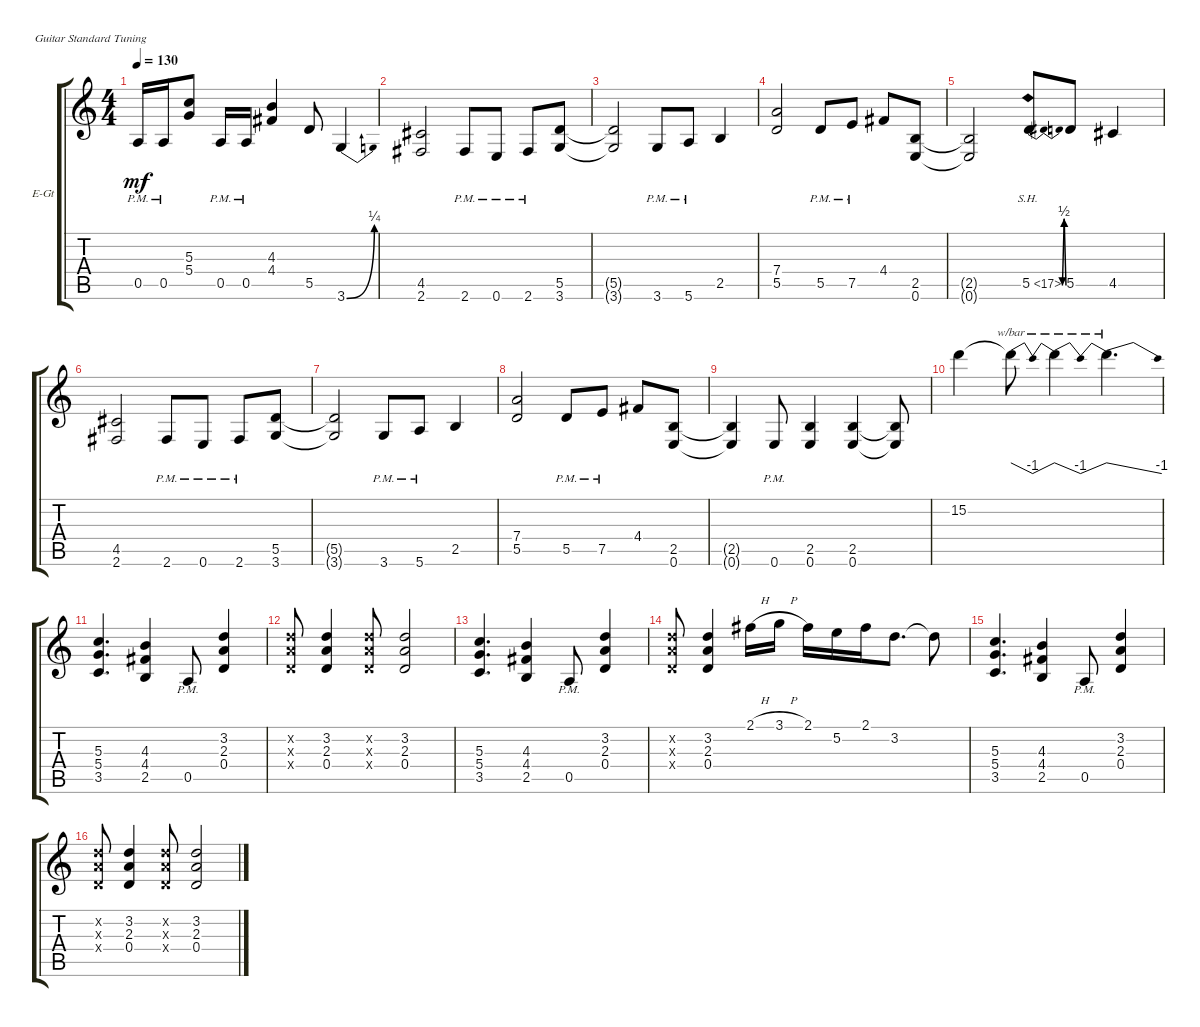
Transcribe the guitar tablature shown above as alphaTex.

\defaultSystemsLayout 4
\bracketExtendMode groupsimilarinstruments
\firstSystemTrackNameOrientation horizontal
\otherSystemsTrackNameOrientation horizontal
\track ("Electric Guitar" "E-Gt") {instrument distortionguitar}
\staff {score tabs}
\tuning (E4 B3 G3 D3 A2 E2)
\ts (4 4)
\tempo 130
\clef g2
\scale
0.333333
\ks c
0.5{pm}.16{dy mf} 0.5{pm}.16 (5.4 5.3).8 0.5{pm}.16 0.5{pm}.16 (4.4 4.3).4 5.5.8 3.6{be (bend 0 0 57 1)}.4 |
\scale
0.333333 (2.6 4.5).2 2.6{pm}.8 0.6{pm}.8 2.6{pm}.8 (5.5 3.6).8 |
\scale
0.333333 (3.6{t} 5.5{t}).2 3.6{pm}.8 5.6{pm}.8 2.5.4 |
\scale
0.333333 (5.5 7.4).2 5.5{pm}.8 7.5{pm}.8 4.4.8 (0.6 2.5).8 |
\scale
0.333333 (0.6{t} 2.5{t}).2 5.5{be (bendrelease 0 0 25.8 2 35.4 2 58.8 0) sh 12}.8 5.5.8 4.5.4 |
\scale
0.333333 (2.6 4.5).2 2.6{pm}.8 0.6{pm}.8 2.6{pm}.8 (5.5 3.6).8 |
\scale
0.333333 (3.6{t} 5.5{t}).2 3.6{pm}.8 5.6{pm}.8 2.5.4 |
\scale
0.333333 (5.5 7.4).2 5.5{pm}.8 7.5{pm}.8 4.4.8 (0.6 2.5).8 |
\scale
0.333333 (0.6{t} 2.5{t}).4 0.6{pm}.8 (0.6 2.5).4 (0.6 2.5).4 (0.6{t} 2.5{t}).8 |
\scale
0.333333 15.2.4 15.2{t}.8{tbe (dip default 0 0 15 -4 30 0)} 15.2{t}.4{tbe (dip default 0 0 15 -4 30 0)} 15.2{t}.4{d tbe (dive default 0 0 45 -4)} |
\scale
0.333333 (5.4 5.3 3.5).4{d} (2.5 4.4 4.3).4 0.5{pm}.8 (0.4 2.3 3.2).4 |
\scale
0.333333 (0.4{x} 2.3{x} 3.2{x}).8 (0.4 2.3 3.2).4 (0.4{x} 2.3{x} 3.2{x}).8 (0.4 2.3 3.2).2 |
\scale
0.333333 (5.4 5.3 3.5).4{d} (2.5 4.4 4.3).4 0.5{pm}.8 (0.4 2.3 3.2).4 |
\scale
0.333333 (0.4{x} 2.3{x} 3.2{x}).8 (0.4 2.3 3.2).4 2.1{h}.16 3.1{h}.16 2.1.16 5.2.16 2.1.16 3.2.8{d} 3.2{t}.8 |
\scale
0.333333 (5.4 5.3 3.5).4{d} (2.5 4.4 4.3).4 0.5{pm}.8 (0.4 2.3 3.2).4 |
\scale
0.333333 (0.4{x} 2.3{x} 3.2{x}).8 (0.4 2.3 3.2).4 (0.4{x} 2.3{x} 3.2{x}).8 (0.4 2.3 3.2).2
